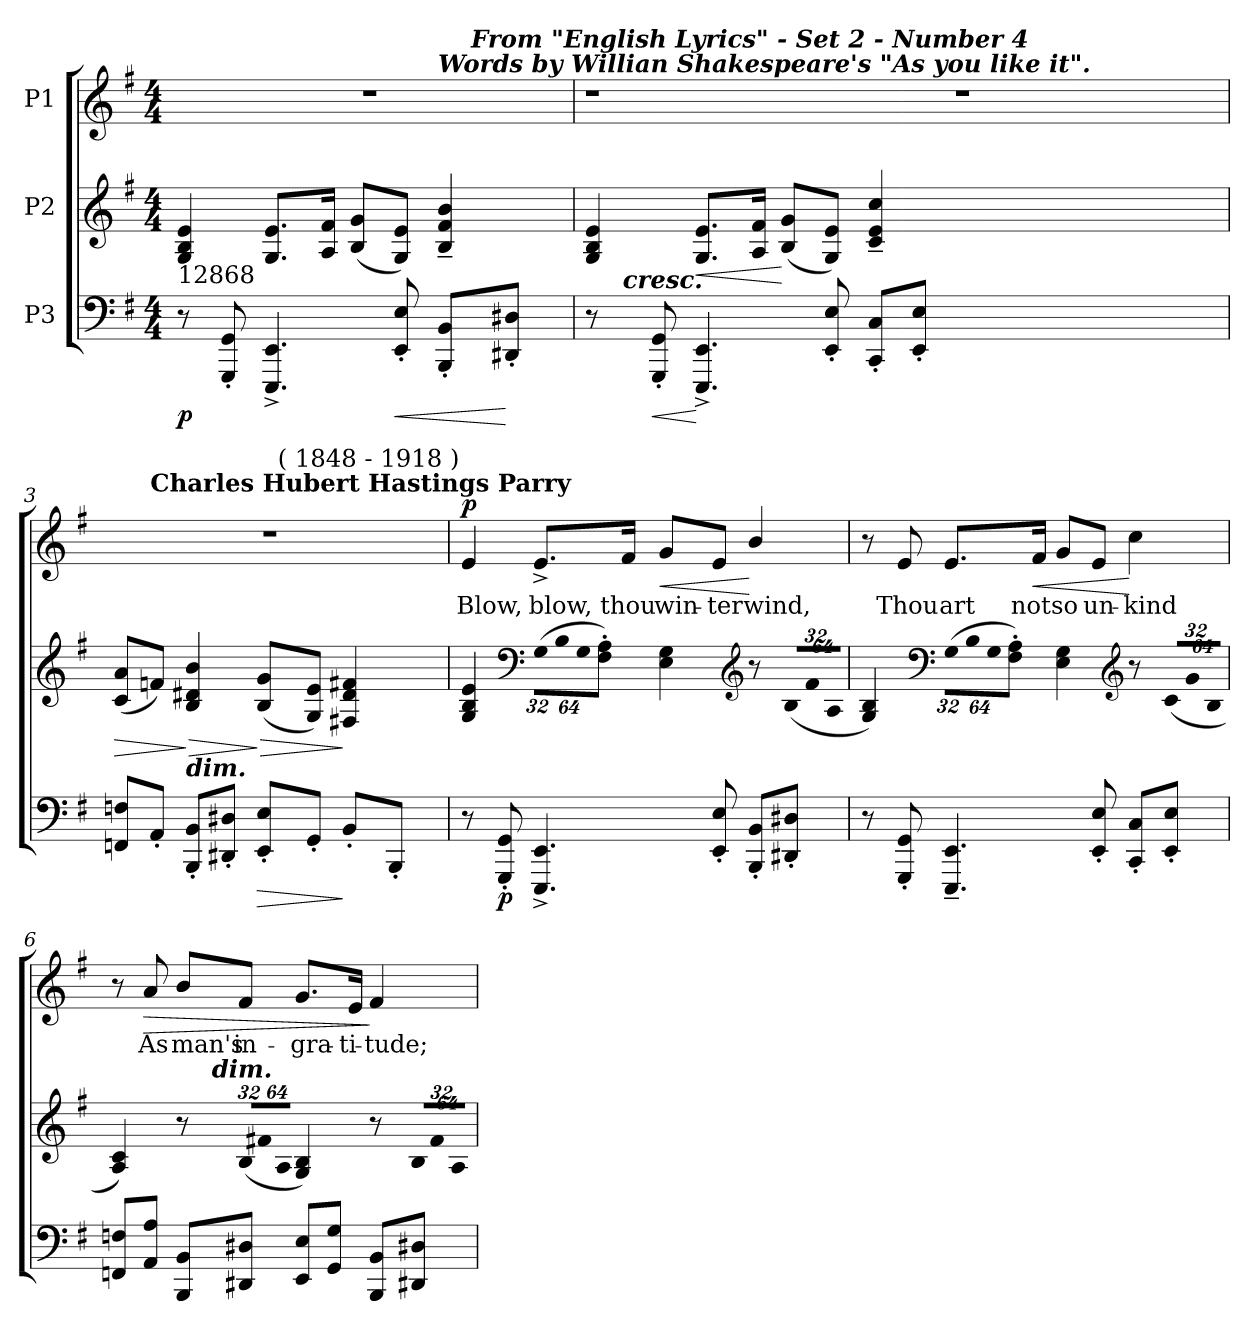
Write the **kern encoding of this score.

**kern	**dynam	**kern	**dynam	**kern	**text	**dynam
*part3	*part3	*part2	*part2	*part1	*part1	*part1
*staff3	*staff3	*staff2	*staff2	*staff1	*staff1	*staff1
*I"P3	*	*I"P2	*	*I"P1	*	*
!!LO:PB:g=z
*clefF4	*	*clefG2	*	*clefG2	*	*
*k[f#]	*	*k[f#]	*	*k[f#]	*	*
*G:	*	*G:	*	*G:	*	*
*M4/4	*	*M4/4	*	*M4/4	*	*
*MM80	*	*MM80	*	*MM80	*	*
=1	=1	=1	=1	=1	=1	=1
!	!	!	!	!LO:TX:a:B:t=Editor&colon; John Henry Fowler	!	!
!	!	!	!	!LO:TX:a:Bi:t=(  Revision&colon;   4 - 20 - 2008  )	!	!
!	!	!	!	!LO:TX:a:Bi:t=Moderato, deciso.	!	!
!	!	!LO:TX:b:t=12868	!	!	!	!
*	*	*	*	*^	*	*
*	*	*	*	*	*^	*	*
8r	p	4Gi/ 4Bi 4ei	.	1r	2.ryy	2ryy	.	.
8GGGi/' 8GGi'	.	.	.	.	.	.	.	.
4.EEEi/^ 4.EEi^	.	8.Gi/ 8.eiL	.	.	.	.	.	.
.	.	16Ai/ 16f#iJk	.	.	.	.	.	.
.	.	(8Bi/ 8giL	.	.	.	4ryy	.	.
!	!LO:HP:b	!	!	!	!	!	!	!
8EEi/' 8Ei'	<	8Gi/ 8eiJ)	.	.	.	.	.	.
!	!	!	!	!	!LO:TX:a:Bi:t=Words by Willian Shakespeare's "As you like it".	!	!	!
8BBBi/' 8BBi'L	.	4Bi/~ 4f#i~ 4bi~	.	.	4ryy	32ryy	.	.
.	.	.	.	.	.	128ryy	.	.
.	.	.	.	.	.	256ryy	.	.
.	.	.	.	.	.	1024ryy	.	.
!	!	!	!	!	!	!LO:TX:a:Bi:t=From "English Lyrics" -  Set 2 -  Number 4	!	!
.	.	.	.	.	.	8ryy	.	.
8DD#Xi/' 8D#Xi'J	[	.	.	.	.	.	.	.
.	.	.	.	.	.	16ryy	.	.
.	.	.	.	.	.	64ryy	.	.
.	.	.	.	.	.	512.ryy	.	.
*	*	*	*	*v	*v	*v	*	*
=2	=2	=2	=2	=2	=2	=2
*^	*	*	*	*	*	*
8r	32ryy	.	4Gi/ 4Bi 4ei	.	1r	.	.
.	64...ryy	.	.	.	.	.	.
!	!LO:TX:a:Bi:t=cresc.	!	!	!	!	!	!
.	1ryy	.	.	.	.	.	.
!	!	!LO:HP:b	!	!	!	!	!
8GGGi/' 8GGi'	.	<	.	.	.	.	.
!	!	!	!	!LO:HP:b	!	!	!
4.EEEi/^ 4.EEi^	.	[	8.Gi/ 8.eiL	<	.	.	.
.	.	.	16Ai/ 16f#iJk	.	.	.	.
.	.	.	(8Bi/ 8giL	[	.	.	.
8EEi/' 8Ei'	.	.	8Gi/ 8eiJ)	.	.	.	.
8CCi/' 8Ci'L	.	.	4ci/~ 4ei~ 4cci~	.	.	.	.
8EEi/' 8Ei'J	.	.	.	.	.	.	.
1ryy	.	.	1ryy	.	1r	.	.
.	2ryy	.	.	.	.	.	.
.	4ryy	.	.	.	.	.	.
.	8ryy	.	.	.	.	.	.
.	16ryy	.	.	.	.	.	.
.	512ryy	.	.	.	.	.	.
=3	=3	=3	=3	=3	=3	=3	=3
!	!	!	!	!LO:HP:b	!	!	!
*	*	*	*	*	*^	*	*
*v	*v	*	*	*	*	*^	*	*
8FFni/ 8FniL	.	(8ci/ 8aiL	>	1r	8ryy	2ryy	.	.
!	!	!	!	!	!LO:TX:a:B:t=Charles Hubert Hastings Parry	!	!	!
8AA'i/J	.	8fni/J)	.	.	2..ryy	.	.	.
!LO:TX:a:Bi:t=dim.	!	!	!	!	!	!	!	!
!	!	!	!LO:HP:n=1:b	!	!	!	!	!
8BBBi/' 8BBi'L	.	4Bi/ 4d#Xi 4bi	] >	.	.	.	.	.
8DD#Xi/' 8D#Xi'J	.	.	.	.	.	.	.	.
!	!LO:HP:b	!	!LO:HP:n=1:b	!	!	!	!	!
8EEi/' 8Ei'L	>	(8Bi/ 8giL	] >	.	.	32ryy	.	.
.	.	.	.	.	.	256ryy	.	.
.	.	.	.	.	.	1024ryy	.	.
!	!	!	!	!	!	!LO:TX:a:t=( 1848 - 1918 )	!	!
.	.	.	.	.	.	4ryy	.	.
8GG'i/J	.	8Gi/ 8eiJ)	.	.	.	.	.	.
8BB'i/L	]	4F#Xi/ 4d#i 4f#Xi	]	.	.	.	.	.
.	.	.	.	.	.	8ryy	.	.
8BBB'i/J	.	.	.	.	.	.	.	.
.	.	.	.	.	.	16ryy	.	.
.	.	.	.	.	.	64ryy	.	.
.	.	.	.	.	.	128ryy	.	.
.	.	.	.	.	.	512.ryy	.	.
*	*	*	*	*v	*v	*v	*	*
!!LO:LB:g=z
=4	=4	=4	=4	=4	=4	=4
*	*	*	*	*^	*	*
*	*	*	*	*	*^	*	*
!	!	!	!	!	!	!	!LO:LY:b:color=#000000	!
*	*	*	*	*v	*v	*v	*	*
8r	.	4Gi/ 4Bi 4ei	.	4ei/	Blow,	p
8GGGi/' 8GGi'	p	.	.	.	.	.
*	*	*clefF4	*	*	*	*
*	*	*Xbrackettup	*	*	*	*
!	!	!LO:N:vis=16	!	!	!	!
!	!	!	!	!	!LO:LY:b:color=#000000	!
4.EEEi/^ 4.EEi^	.	(512%21Gi\LL	.	8.e^i/L	blow,	.
!	!	!LO:N:vis=16	!	!	!	!
.	.	1024%43Bi\	.	.	.	.
!	!	!LO:N:vis=16	!	!	!	!
.	.	1024%43Gi\J	.	.	.	.
.	.	8F#i\' 8Ai'J)	.	.	.	.
!	!	!	!	!	!LO:LY:b:color=#000000	!
.	.	.	.	16f#i/Jk	thou	.
!	!	!	!	!	!LO:LY:b:color=#000000	!LO:HP:b
.	.	4Ei\ 4Gi	.	8gi/L	win-	<
!	!	!	!	!	!LO:LY:b:color=#000000	!
8EEi/' 8Ei'	.	.	.	8ei/J	-ter	.
*	*	*clefG2	*	*	*	*
!	!	!	!	!	!LO:LY:b:color=#000000	!
8BBBi/' 8BBi'L	.	8r	.	4bi/	wind,	[
!	!	!LO:N:vis=16	!	!	!	!
8DD#Xi/' 8D#Xi'J	.	(512%21Bi/LL	.	.	.	.
!	!	!LO:N:vis=16	!	!	!	!
.	.	1024%43f#i/	.	.	.	.
!	!	!LO:N:vis=16	!	!	!	!
.	.	1024%43Ai/JJ	.	.	.	.
=5	=5	=5	=5	=5	=5	=5
8r	.	4Gi/ 4Bi)	.	8r	.	.
!	!	!	!	!	!LO:LY:b:color=#000000	!
8GGGi/' 8GGi'	.	.	.	8ei/	Thou	.
*	*	*clefF4	*	*	*	*
!	!	!LO:N:vis=16	!	!	!	!
!	!	!	!	!	!LO:LY:b:color=#000000	!
4.EEEi/~ 4.EEi~	.	(512%21Gi\LL	.	8.ei/L	art	.
!	!	!LO:N:vis=16	!	!	!	!
.	.	1024%43Bi\	.	.	.	.
!	!	!LO:N:vis=16	!	!	!	!
.	.	1024%43Gi\J	.	.	.	.
.	.	8F#i\' 8Ai'J)	.	.	.	.
!	!	!	!	!	!LO:LY:b:color=#000000	!LO:HP:b
.	.	.	.	16f#i/Jk	not	<
!	!	!	!	!	!LO:LY:b:color=#000000	!
.	.	4Ei\ 4Gi	.	8gi/L	so	.
!	!	!	!	!	!LO:LY:b:color=#000000	!
8EEi/' 8Ei'	.	.	.	8ei/J	un-	.
*	*	*clefG2	*	*	*	*
!	!	!	!	!	!LO:LY:b:color=#000000	!
8CCi/' 8Ci'L	.	8r	.	4cci\	-kind	[
!	!	!LO:N:vis=16	!	!	!	!
8EEi/' 8Ei'J	.	(512%21ci/LL	.	.	.	.
!	!	!LO:N:vis=16	!	!	!	!
.	.	1024%43gi/	.	.	.	.
!	!	!LO:N:vis=16	!	!	!	!
.	.	1024%43Bi/JJ	.	.	.	.
!!LO:LB:g=z
=6	=6	=6	=6	=6	=6	=6
*	*	*^	*	*	*	*
8FFni/ 8FniL	.	4Ai/ 4ci)	4ryy	.	8r	.	.
!	!	!	!	!	!	!LO:LY:b:color=#000000	!LO:HP:b
8AAi/ 8AiJ	.	.	.	.	8ai/	As	>
!	!	!	!	!	!	!LO:LY:b:color=#000000	!
8BBBi/ 8BBiL	.	8r	16ryy	.	8bi/L	man's	.
.	.	.	256.ryy	.	.	.	.
!	!	!	!LO:TX:a:Bi:t=dim.	!	!	!	!
.	.	.	2ryy	.	.	.	.
!	!	!LO:N:vis=16	!	!	!	!	!
!	!	!	!	!	!	!LO:LY:b:color=#000000	!
8DD#Xi/ 8D#XiJ	.	(512%21Bi/LL	.	.	8f#i/J	in-	.
!	!	!LO:N:vis=16	!	!	!	!	!
.	.	1024%43f#Xi/	.	.	.	.	.
!	!	!LO:N:vis=16	!	!	!	!	!
.	.	1024%43Ai/JJ	.	.	.	.	.
!	!	!	!	!	!	!LO:LY:b:color=#000000	!
8EEi/ 8EiL	.	4Gi/ 4Bi)	.	.	8.gi/L	-gra-	.
8GGi/ 8GiJ	.	.	.	.	.	.	.
!	!	!	!	!	!	!LO:LY:b:color=#000000	!
.	.	.	.	.	16ei/Jk	-ti-	.
!	!	!	!	!	!	!LO:LY:b:color=#000000	!
8BBBi/ 8BBiL	.	8r	.	.	4f#i/	-tude;	]
.	.	.	8ryy	.	.	.	.
!	!	!LO:N:vis=16	!	!	!	!	!
8DD#Xi/ 8D#XiJ	.	512%21Bi/LL	.	.	.	.	.
!	!	!LO:N:vis=16	!	!	!	!	!
.	.	1024%43f#i/	.	.	.	.	.
.	.	.	32ryy	.	.	.	.
!	!	!LO:N:vis=16	!	!	!	!	!
.	.	1024%43Ai/JJ	.	.	.	.	.
.	.	.	64ryy	.	.	.	.
.	.	.	128ryy	.	.	.	.
.	.	.	512ryy	.	.	.	.
*	*	*v	*v	*	*	*	*
=	=	=	=	=	=	=
*-	*-	*-	*-	*-	*-	*-
